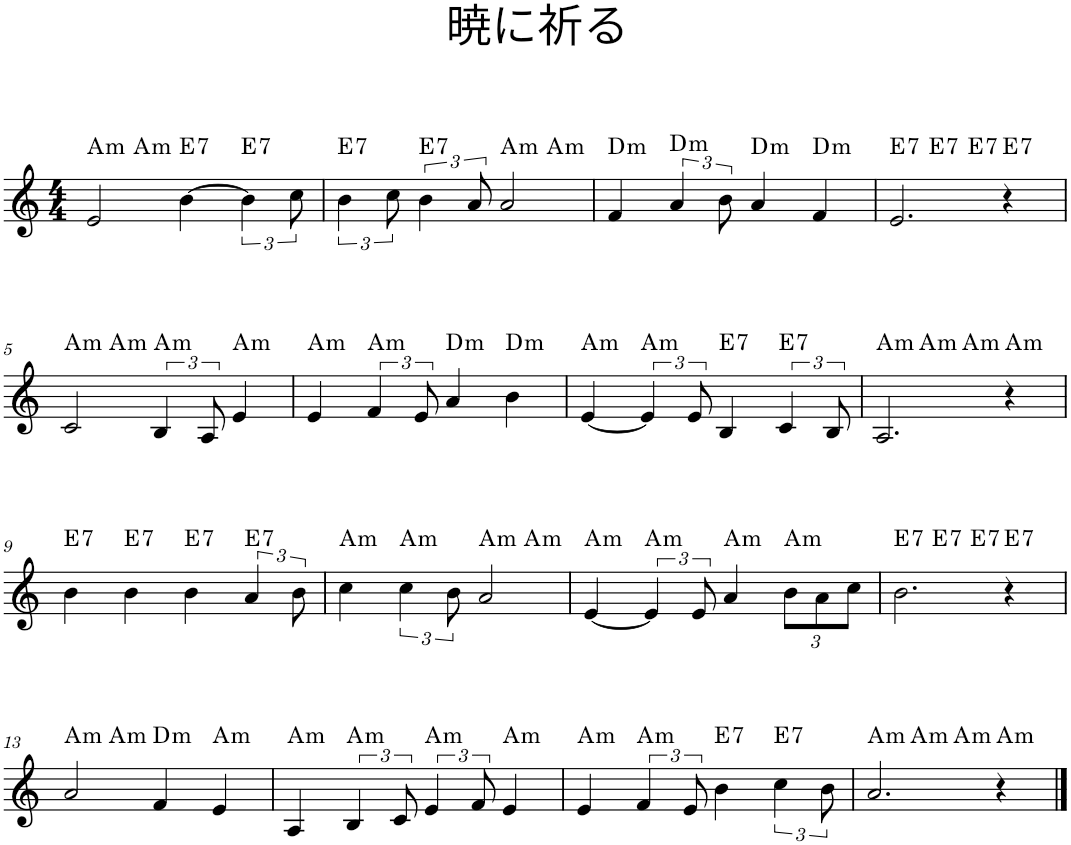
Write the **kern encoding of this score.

**kern	**harte
*part1	*part1
*staff1	*
*I"Piano	*
*I'Pno.	*
*clefG2	*
*k[]	*
*M4/4	*
=1	=1
!	!LO:H:kt=m
*^	*
2e/	4ryy	A:min
!	!	!LO:H:kt=m
.	2.ryy	A:min
!	!	!LO:H:kt=7
[4b\	.	E:7
!	!	!LO:H:kt=7
6b\]	.	E:7
12cc\	.	.
=2	=2	=2
!	!	!LO:H:kt=7
6b\	2.ryy	E:7
12cc\	.	.
!	!	!LO:H:kt=7
6b\	.	E:7
12a/	.	.
!	!	!LO:H:kt=m
2a/	.	A:min
!	!	!LO:H:kt=m
.	4ryy	A:min
=3	=3	=3
!	!	!LO:H:kt=m
*v	*v	*
4f/	D:min
!	!LO:H:kt=m
6a/	D:min
12b\	.
!	!LO:H:kt=m
4a/	D:min
!	!LO:H:kt=m
4f/	D:min
=4	=4
!	!LO:H:kt=7
*^	*
*	*^	*
2.e/	4ryy	2ryy	E:7
!	!	!	!LO:H:kt=7
.	2.ryy	.	E:7
!	!	!	!LO:H:kt=7
.	.	2ryy	E:7
!	!	!	!LO:H:kt=7
4r	.	.	E:7
!!LO:LB:g=z	!!	!!
=5	=5	=5	=5
!	!	!	!LO:H:kt=m
*	*v	*v	*
2c/	4ryy	A:min
!	!	!LO:H:kt=m
.	2.ryy	A:min
!	!	!LO:H:kt=m
6B/	.	A:min
12A/	.	.
!	!	!LO:H:kt=m
4e/	.	A:min
=6	=6	=6
!	!	!LO:H:kt=m
*v	*v	*
4e/	A:min
!	!LO:H:kt=m
6f/	A:min
12e/	.
!	!LO:H:kt=m
4a/	D:min
!	!LO:H:kt=m
4b\	D:min
=7	=7
!	!LO:H:kt=m
[4e/	A:min
!	!LO:H:kt=m
6e/]	A:min
12e/	.
!	!LO:H:kt=7
4B/	E:7
!	!LO:H:kt=7
6c/	E:7
12B/	.
=8	=8
!	!LO:H:kt=m
*^	*
*	*^	*
2.A/	4ryy	2ryy	A:min
!	!	!	!LO:H:kt=m
.	2.ryy	.	A:min
!	!	!	!LO:H:kt=m
.	.	2ryy	A:min
!	!	!	!LO:H:kt=m
4r	.	.	A:min
!!LO:LB:g=z	!!	!!
=9	=9	=9	=9
!	!	!	!LO:H:kt=7
*v	*v	*v	*
4b\	E:7
!	!LO:H:kt=7
4b\	E:7
!	!LO:H:kt=7
4b\	E:7
!	!LO:H:kt=7
6a/	E:7
12b\	.
=10	=10
!	!LO:H:kt=m
*^	*
4cc\	2.ryy	A:min
!	!	!LO:H:kt=m
6cc\	.	A:min
12b\	.	.
!	!	!LO:H:kt=m
2a/	.	A:min
!	!	!LO:H:kt=m
.	4ryy	A:min
=11	=11	=11
!	!	!LO:H:kt=m
*v	*v	*
[4e/	A:min
!	!LO:H:kt=m
6e/]	A:min
12e/	.
!	!LO:H:kt=m
4a/	A:min
*Xbrackettup	*
!	!LO:H:kt=m
12b\L	A:min
12a\	.
12cc\J	.
=12	=12
!	!LO:H:kt=7
*^	*
*	*^	*
2.b\	4ryy	2ryy	E:7
!	!	!	!LO:H:kt=7
.	2.ryy	.	E:7
!	!	!	!LO:H:kt=7
.	.	2ryy	E:7
!	!	!	!LO:H:kt=7
4r	.	.	E:7
!!LO:LB:g=z	!!	!!
=13	=13	=13	=13
!	!	!	!LO:H:kt=m
*	*v	*v	*
2a/	4ryy	A:min
!	!	!LO:H:kt=m
.	2.ryy	A:min
!	!	!LO:H:kt=m
4f/	.	D:min
!	!	!LO:H:kt=m
4e/	.	A:min
=14	=14	=14
!	!	!LO:H:kt=m
*v	*v	*
4A/	A:min
*brackettup	*
!	!LO:H:kt=m
6B/	A:min
12c/	.
!	!LO:H:kt=m
6e/	A:min
12f/	.
!	!LO:H:kt=m
4e/	A:min
=15	=15
!	!LO:H:kt=m
4e/	A:min
!	!LO:H:kt=m
6f/	A:min
12e/	.
!	!LO:H:kt=7
4b\	E:7
!	!LO:H:kt=7
6cc\	E:7
12b\	.
=16	=16
!	!LO:H:kt=m
*^	*
*	*^	*
2.a/	4ryy	2ryy	A:min
!	!	!	!LO:H:kt=m
.	2.ryy	.	A:min
!	!	!	!LO:H:kt=m
.	.	2ryy	A:min
!	!	!	!LO:H:kt=m
4r	.	.	A:min
*v	*v	*v	*
==	==
*-	*-
